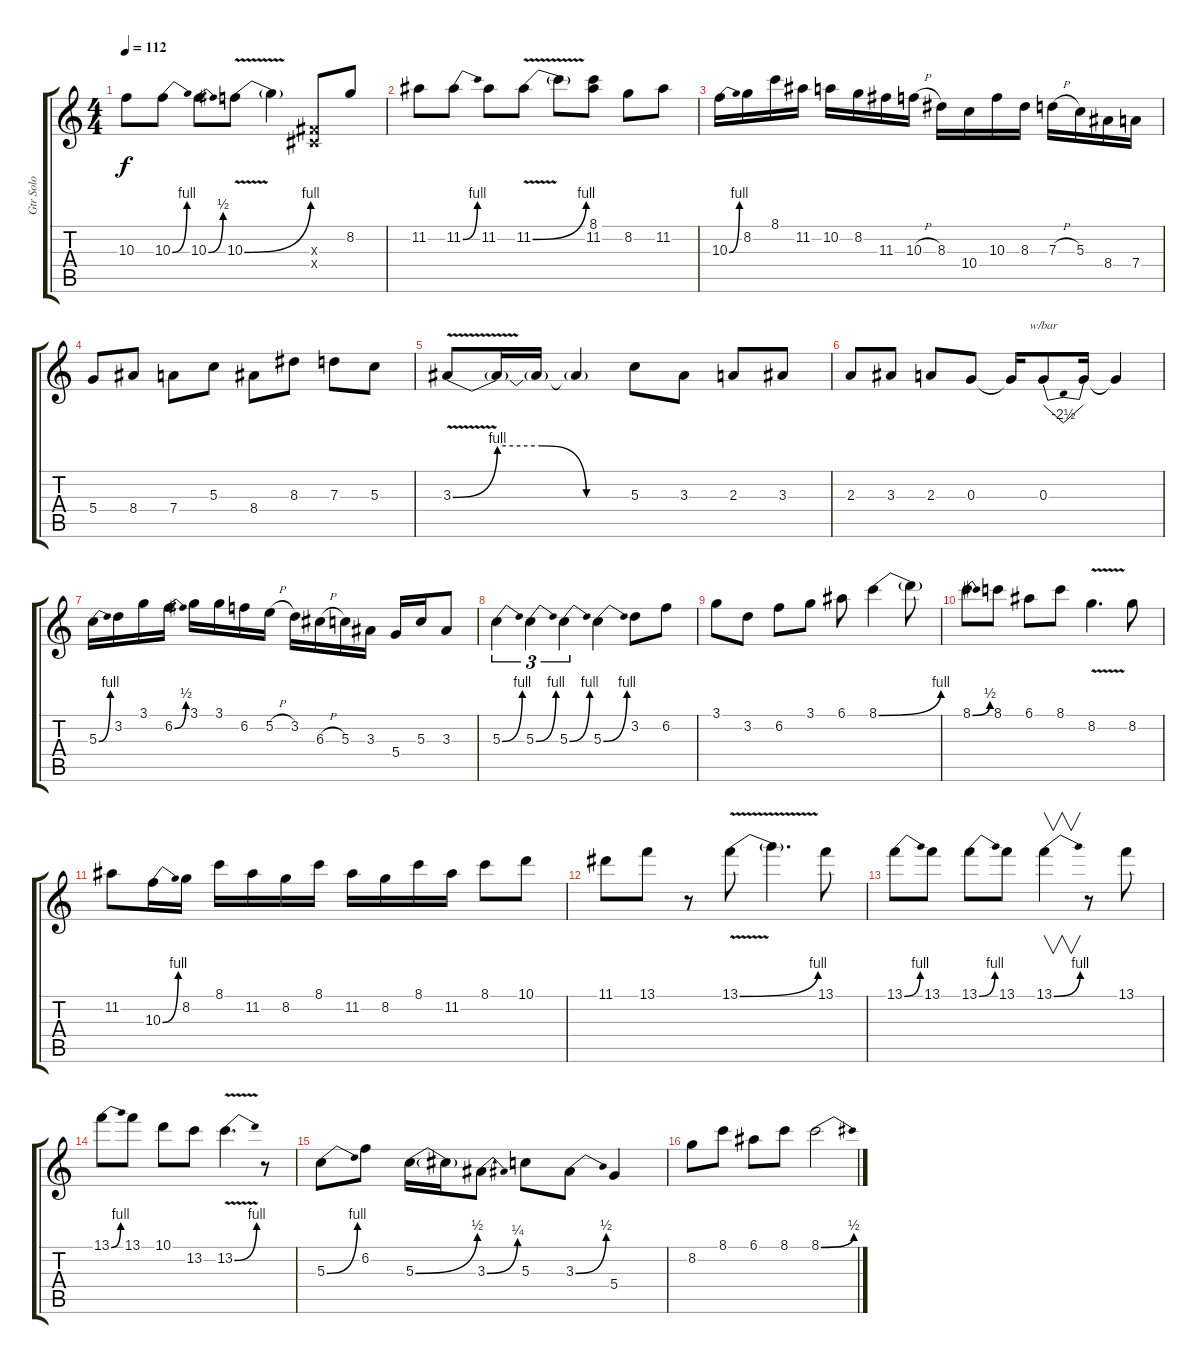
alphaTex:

\track ("Gtr Solo" "Gtr Solo") {instrument distortionguitar}
\staff {score tabs}
\tuning (E4 B3 G3 D3 A2 E2) {hide}
\ts (4 4)
\tempo 112
\clef g2
\ks c
10.3.8{dy f} 10.3{be (bend 0 0 60 4)}.8 10.3{be (bend 0 0 60 2)}.8 10.3{be (bend 0 0 60 4) v}.8 10.3{t}.4 (-1.3{x} -1.4{x}).8 8.2.8 |
11.2.8 11.2{be (bend 0 0 60 4)}.8 11.2.8 11.2{be (bend 0 0 60 4) v}.8 11.2{t}.8 (8.1 11.2).8 8.2.8 11.2.8 |
10.3{be (bend 0 0 60 4)}.16 8.2.16 8.1.16 11.2.16 10.2.16 8.2.16 11.3.16 10.3{h}.16 8.3.16 10.4.16 10.3.16 8.3.16 7.3{h}.16 5.3.16 8.4.16 7.4.16 |
5.4.8 8.4.8 7.4.8 5.3.8 8.4.8 8.3.8 7.3.8 5.3.8 |
3.3{be (custom 0 0 15 4 30 4 45 0 60 0) v}.8 3.3{t}.16 3.3{t}.16 3.3{t}.4 5.3.8 3.3.8 2.3.8 3.3.8 |
2.3.8 3.3.8 2.3.8 0.3.8 0.3{t}.16 0.3.8{tbe (dip default 0 0 30 -10 60 0)} 0.3{t}.16 0.3{t}.4 |
5.3{be (bend 0 0 60 4)}.16 3.2.16 3.1.16 6.2{be (bend 0 0 60 2)}.16 3.1.16 3.1.16 6.2.16 5.2{h}.16 3.2.16 6.3{h}.16 5.3.16 3.3.16 5.4.16 5.3.16 3.3.8 |
5.3{be (bend 0 0 60 4)}.4{tu (3 2)} 5.3{be (bend 0 0 60 4)}.4{tu (3 2)} 5.3{be (bend 0 0 60 4)}.4{tu (3 2)} 5.3{be (bend 0 0 60 4)}.4 3.2.8 6.2.8 |
3.1.8 3.2.8 6.2.8 3.1.8 6.1.8 8.1{be (bend 0 0 60 4)}.4 8.1{t}.8 |
8.1{be (bend 0 0 60 2)}.8 8.1.8 6.1.8 8.1.8 8.2{v}.4{d} 8.2.8 |
11.2.8 10.3{be (bend 0 0 60 4)}.16 8.2.16 8.1.16 11.2.16 8.2.16 8.1.16 11.2.16 8.2.16 8.1.16 11.2.16 8.1.8 10.1.8 |
11.1.8 13.1.8 r.8 13.1{be (bend 0 0 60 4) v}.8 13.1{t}.4{d} 13.1.8 |
13.1{be (bend 0 0 60 4)}.8 13.1.8 13.1{be (bend 0 0 60 4)}.8 13.1.8 13.1{be (bend 0 0 60 4)}.4{v} r.8 13.1.8 |
13.1{be (bend 0 0 60 4)}.8 13.1.8 10.1.8 13.2.8 13.2{be (bend 0 0 60 4) v}.4{d} r.8 |
5.3{be (bend 0 0 60 4)}.8 6.2.8 5.3{be (bend 0 0 60 2)}.16 5.3{t}.16 3.3{be (bend 0 0 60 1)}.8 5.3.8 3.3{be (bend 0 0 60 2)}.8 5.4.4 |
8.2.8 8.1.8 6.1.8 8.1.8 8.1{be (bend 0 0 60 2)}.2
